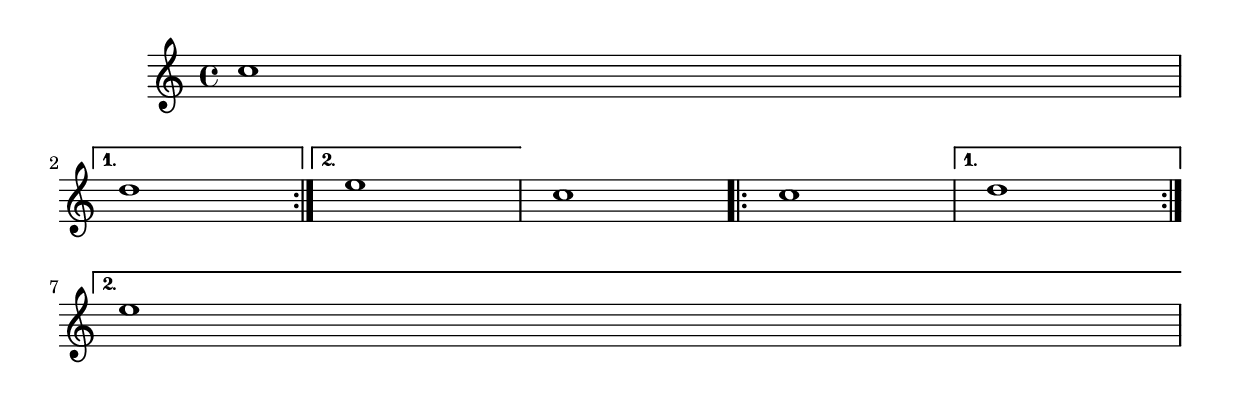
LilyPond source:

\version "1.7.16"

\header{
texidoc="
Across linebreaks, the left edge of a first and second alternative
bracket should be equal
"
}

\score  {
\notes
\context Staff\relative c''  {
	\repeat "volta" 2 { c1 \break } \alternative { d e }
	c1
	\repeat "volta" 2 { c1 } \alternative { { d \break}  e }

}
}
%% new-chords-done %%
